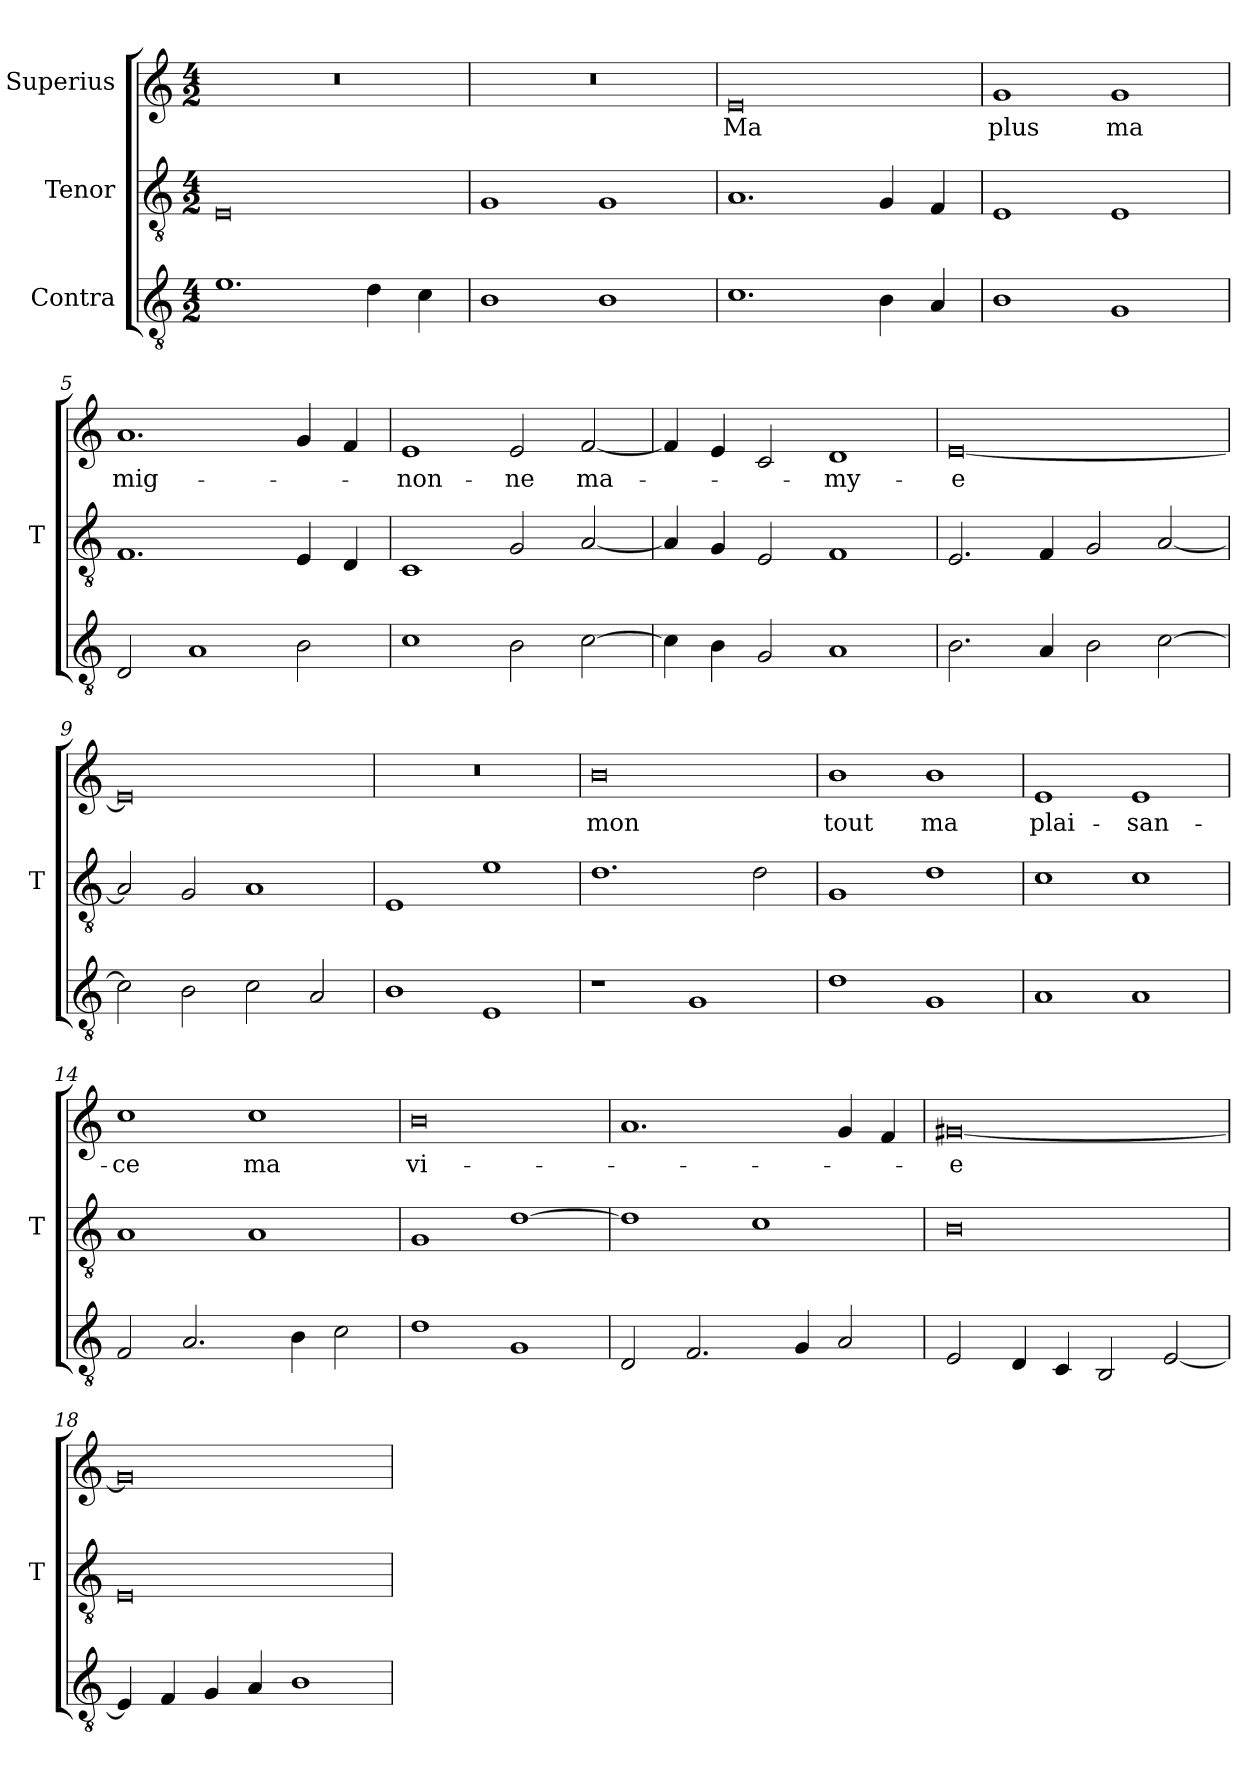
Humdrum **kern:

**kern	**kern	**kern	**text
*part3	*part2	*part1	*part1
*staff3	*staff2	*staff1	*staff1
*I"Contra	*I"Tenor	*I"Superius	*
*	*I'T	*	*
*clefGv2	*clefGv2	*clefG2	*
*M4/2	*M4/2	*M4/2	*
=1	=1	=1	=1
1.e	0E	0r	.
4d	.	.	.
4c	.	.	.
=2	=2	=2	=2
1B	1G	0r	.
1B	1G	.	.
=3	=3	=3	=3
1.c	1.A	0e	-Ma
4B	4G	.	.
4A	4F	.	.
=4	=4	=4	=4
1B	1E	1g	-plus
1G	1E	1g	-ma
=5	=5	=5	=5
2D	1.F	1.a	mig-
1A	.	.	.
2B	4E	4g	.
.	4D	4f	.
=6	=6	=6	=6
1c	1C	1e	-non-
2B	2G	2e	-ne
[2c	[2A	[2f	ma-
=7	=7	=7	=7
4c]	4A]	4f]	.
4B	4G	4e	.
2G	2E	2c	.
1A	1F	1d	-my-
=8	=8	=8	=8
2.B	2.E	[0e	-e
4A	4F	.	.
2B	2G	.	.
[2c	[2A	.	.
=9	=9	=9	=9
2c]	2A]	0e]	.
2B	2G	.	.
2c	1A	.	.
2A	.	.	.
=10	=10	=10	=10
1B	1E	0r	.
1E	1e	.	.
=11	=11	=11	=11
1r	1.d	0b	-mon
1G	.	.	.
.	2d	.	.
=12	=12	=12	=12
1d	1G	1b	-tout
1G	1d	1b	-ma
=13	=13	=13	=13
1A	1c	1e	plai-
1A	1c	1e	-san-
=14	=14	=14	=14
2F	1A	1cc	-ce
2.A	.	.	.
.	1A	1cc	-ma
4B	.	.	.
2c	.	.	.
=15	=15	=15	=15
1d	1G	0b	vi-
1G	[1d	.	.
=16	=16	=16	=16
2D	1d]	1.a	.
2.F	.	.	.
.	1c	.	.
4G	.	.	.
2A	.	4g	.
.	.	4f	.
=17	=17	=17	=17
2E	0B	[0g#X	-e
4D	.	.	.
4C	.	.	.
2BB	.	.	.
[2E	.	.	.
=18	=18	=18	=18
4E]	0E	0g#]	.
4F	.	.	.
4G	.	.	.
4A	.	.	.
1B	.	.	.
=	=	=	=
*-	*-	*-	*-
